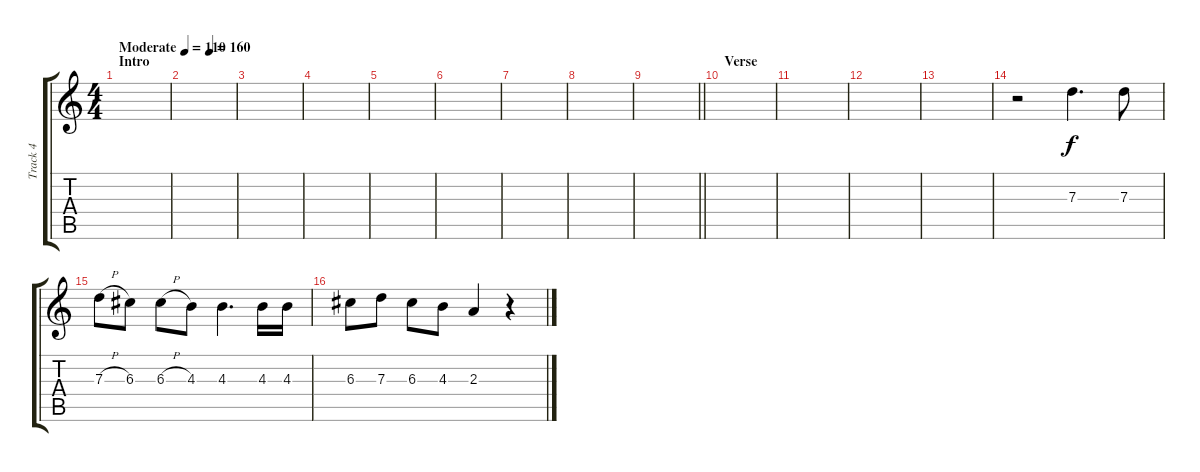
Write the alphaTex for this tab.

\track ("Track 4" "Track 4") {instrument overdrivenguitar}
\staff {score tabs}
\tuning (E4 B3 G3 D3 A2 E2) {hide}
\ts (4 4)
\section ("" "Intro")
\tempo (110 "Moderate")
\clef g2
\ks c
|
\tempo (160 0.5)
|
|
|
|
|
|
|
\barLineRight lightlight
|
\section ("" "Verse")
|
|
|
|
r.2 7.3.4{d} 7.3.8 |
7.3{h}.8 6.3.8 6.3{h}.8 4.3.8 4.3.4{d} 4.3.16 4.3.16 |
6.3.8 7.3.8 6.3.8 4.3.8 2.3.4 r.4
